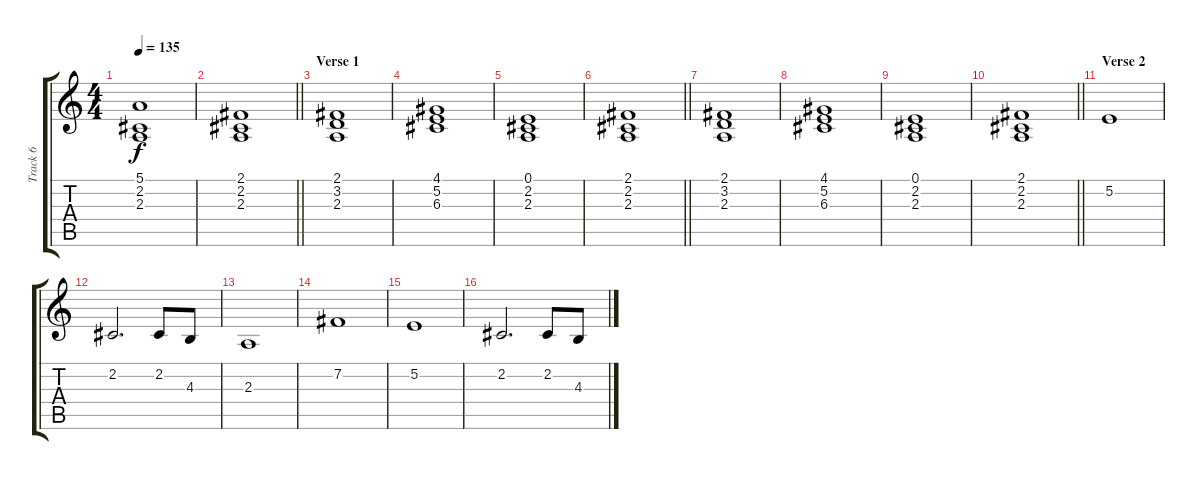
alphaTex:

\track ("Track 6" "Track 6") {instrument stringensemble1}
\staff {score tabs}
\tuning (E4 B3 G3 D3 A2 E2) {hide}
\ts (4 4)
\tempo 135
\clef g2
\ks c
(5.1 2.2 2.3).1{dy f} |
\barLineRight lightlight
(2.1 2.2 2.3).1 |
\section ("" "Verse 1")
(2.1 3.2 2.3).1 |
(4.1 5.2 6.3).1 |
(0.1 2.2 2.3).1 |
\barLineRight lightlight
(2.1 2.2 2.3).1 |
(2.1 3.2 2.3).1 |
(4.1 5.2 6.3).1 |
(0.1 2.2 2.3).1 |
\barLineRight lightlight
(2.1 2.2 2.3).1 |
\section ("" "Verse 2")
5.2.1 |
2.2.2{d} 2.2.8 4.3.8 |
2.3.1 |
7.2.1 |
5.2.1 |
2.2.2{d} 2.2.8 4.3.8
